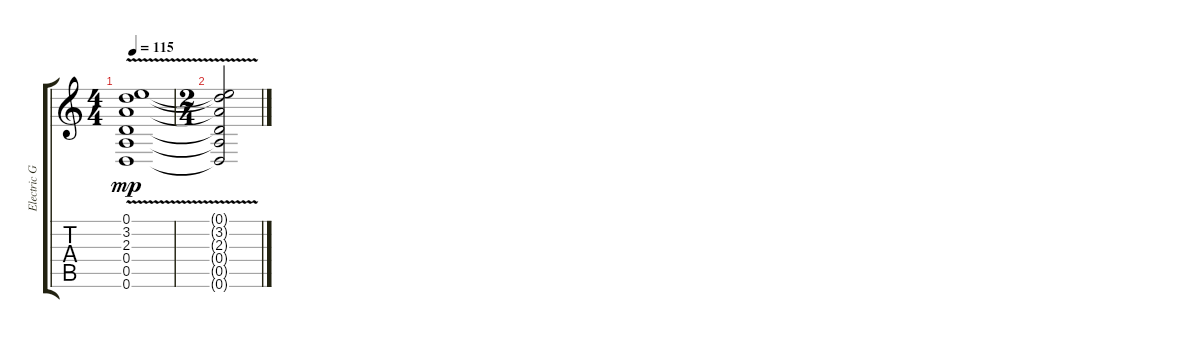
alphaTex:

\track ("Electric Guitar" "Electric G") {instrument electricguitarclean}
\staff {score tabs}
\tuning (E4 B3 G3 D3 A2 D2) {hide}
\ts (4 4)
\tempo 115
\clef g2
\ks c
(0.1{v t} 3.2{v t} 2.3{v t} 0.4{v t} 0.5{v t} 0.6{v t}).1{dy mp} |
\ts (2 4)
(0.1{t} 3.2{t} 2.3{t} 0.4{t} 0.5{t} 0.6{t}).2
